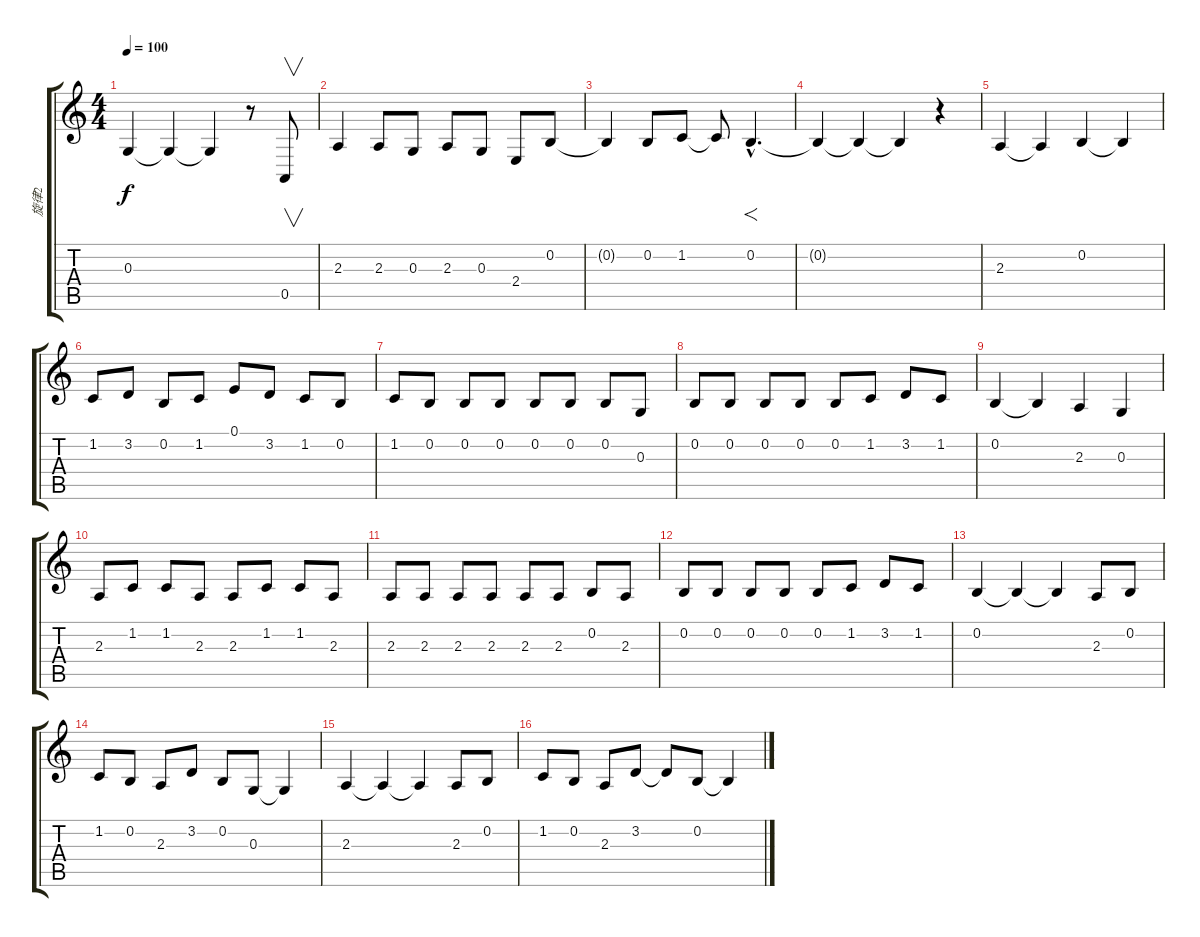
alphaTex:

\track ("旋律2" "旋律2") {instrument violin}
\staff {score tabs}
\tuning (E4 B3 G3 D3 A2 E2) {hide}
\ts (4 4)
\tempo 100
\clef g2
\ks c
0.3{t}.4{dy f} 0.3{t}.4 0.3{t}.4 r.8 0.5.8{v} |
2.3.4 2.3.8 0.3.8 2.3.8 0.3.8 2.4.8 0.2.8 |
0.2{t}.4 0.2.8 1.2.8 1.2{t}.8 0.2{hac}.4{f d} |
0.2{t}.4 0.2{t}.4 0.2{t}.4 r.4 |
2.3.4 2.3{t}.4 0.2.4 0.2{t}.4 |
1.2.8 3.2.8 0.2.8 1.2.8 0.1.8 3.2.8 1.2.8 0.2.8 |
1.2.8 0.2.8 0.2.8 0.2.8 0.2.8 0.2.8 0.2.8 0.3.8 |
0.2.8 0.2.8 0.2.8 0.2.8 0.2.8 1.2.8 3.2.8 1.2.8 |
0.2.4 0.2{t}.4 2.3.4 0.3.4 |
2.3.8 1.2.8 1.2.8 2.3.8 2.3.8 1.2.8 1.2.8 2.3.8 |
2.3.8 2.3.8 2.3.8 2.3.8 2.3.8 2.3.8 0.2.8 2.3.8 |
0.2.8 0.2.8 0.2.8 0.2.8 0.2.8 1.2.8 3.2.8 1.2.8 |
0.2.4 0.2{t}.4 0.2{t}.4 2.3.8 0.2.8 |
1.2.8 0.2.8 2.3.8 3.2.8 0.2.8 0.3.8 0.3{t}.4 |
2.3.4 2.3{t}.4 2.3{t}.4 2.3.8 0.2.8 |
1.2.8 0.2.8 2.3.8 3.2.8 3.2{t}.8 0.2.8 0.2{t}.4
